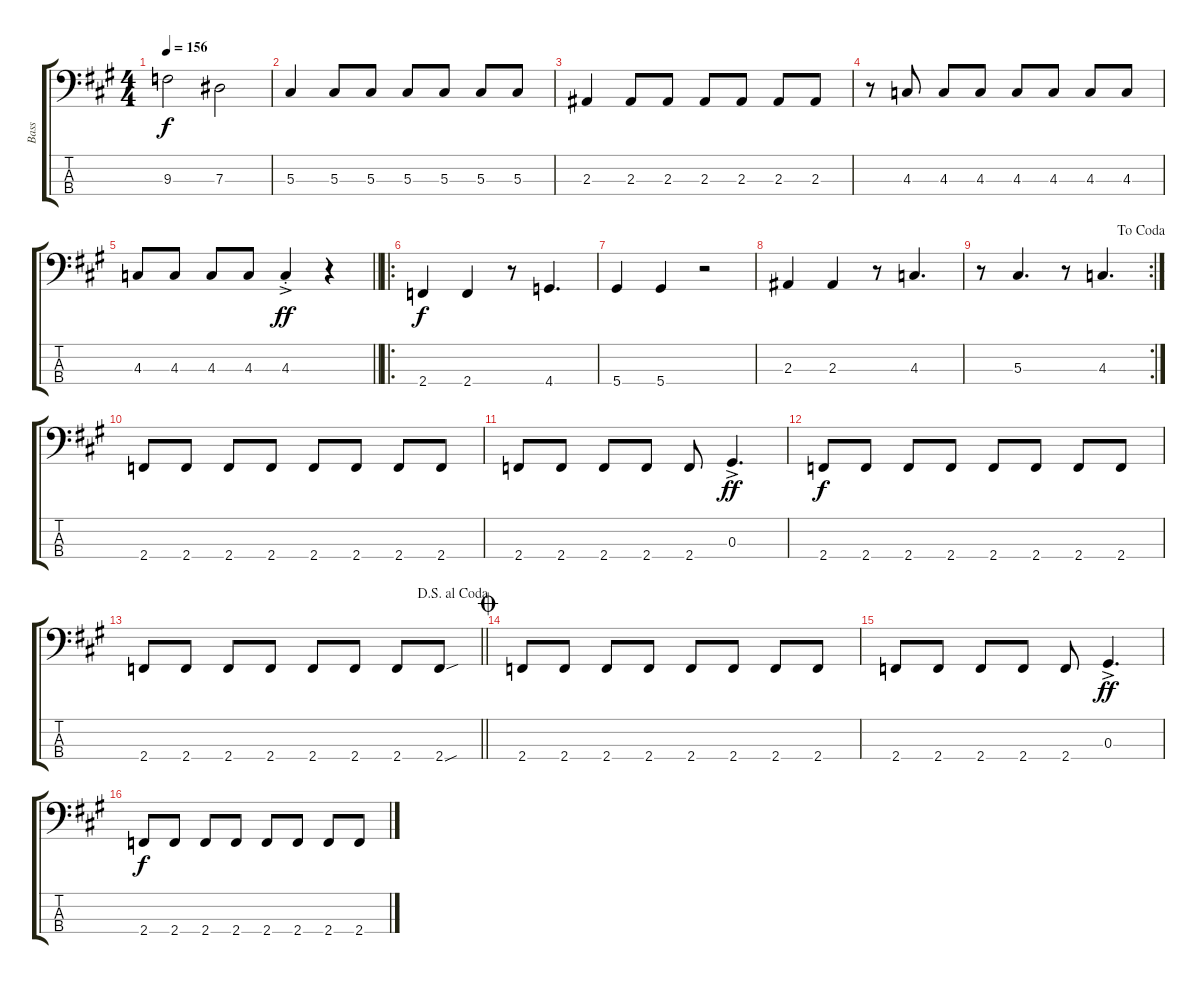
\track ("Bass" "Bass") {instrument electricbasspick}
\staff {score tabs}
\tuning (Gb2 Db2 Ab1 Eb1) {hide}
\ts (4 4)
\tempo 156
\clef f4
\ks a
9.3.2{dy f} 7.3.2 |
5.3.4 5.3.8 5.3.8 5.3.8 5.3.8 5.3.8 5.3.8 |
2.3.4 2.3.8 2.3.8 2.3.8 2.3.8 2.3.8 2.3.8 |
r.8 4.3.8 4.3.8 4.3.8 4.3.8 4.3.8 4.3.8 4.3.8 |
\barLineRight lightlight
4.3.8 4.3.8 4.3.8 4.3.8 4.3{ac st}.4{dy ff} r.4 |
\ro
2.4.4{dy f} 2.4.4 r.8 4.4.4{d} |
5.4.4 5.4.4 r.2 |
2.3.4 2.3.4 r.8 4.3.4{d} |
\rc 2
\jump dacoda
r.8 5.3.4{d} r.8 4.3.4{d} |
2.4.8 2.4.8 2.4.8 2.4.8 2.4.8 2.4.8 2.4.8 2.4.8 |
2.4.8 2.4.8 2.4.8 2.4.8 2.4.8 0.3{ac}.4{d dy ff} |
2.4.8{dy f} 2.4.8 2.4.8 2.4.8 2.4.8 2.4.8 2.4.8 2.4.8 |
\jump dalsegnoalcoda
\barLineRight lightlight
2.4.8 2.4.8 2.4.8 2.4.8 2.4.8 2.4.8 2.4.8 2.4{sou}.8 |
\jump coda
2.4.8 2.4.8 2.4.8 2.4.8 2.4.8 2.4.8 2.4.8 2.4.8 |
2.4.8 2.4.8 2.4.8 2.4.8 2.4.8 0.3{ac}.4{d dy ff} |
2.4.8{dy f} 2.4.8 2.4.8 2.4.8 2.4.8 2.4.8 2.4.8 2.4.8
